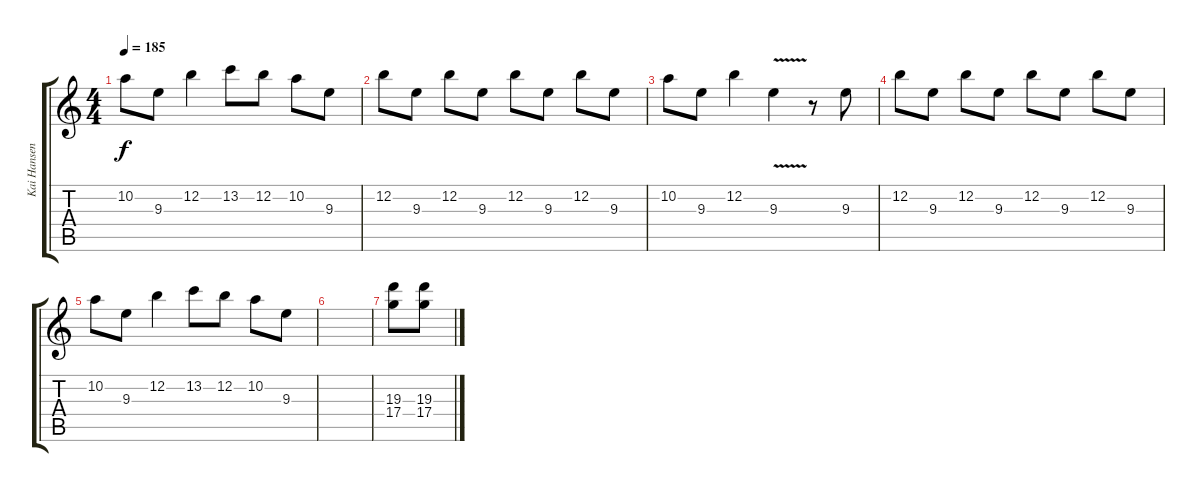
\track ("Kai Hansen" "Kai Hansen") {instrument overdrivenguitar}
\staff {score tabs}
\tuning (E4 B3 G3 D3 A2 E2) {hide}
\ts (4 4)
\tempo 185
\clef g2
\ks c
10.2.8{dy f} 9.3.8 12.2.4 13.2.8 12.2.8 10.2.8 9.3.8 |
12.2.8 9.3.8 12.2.8 9.3.8 12.2.8 9.3.8 12.2.8 9.3.8 |
10.2.8 9.3.8 12.2.4 9.3{v}.4 r.8 9.3.8 |
12.2.8 9.3.8 12.2.8 9.3.8 12.2.8 9.3.8 12.2.8 9.3.8 |
10.2.8 9.3.8 12.2.4 13.2.8 12.2.8 10.2.8 9.3.8 |
|
(19.3 17.4).8 (19.3 17.4).8
